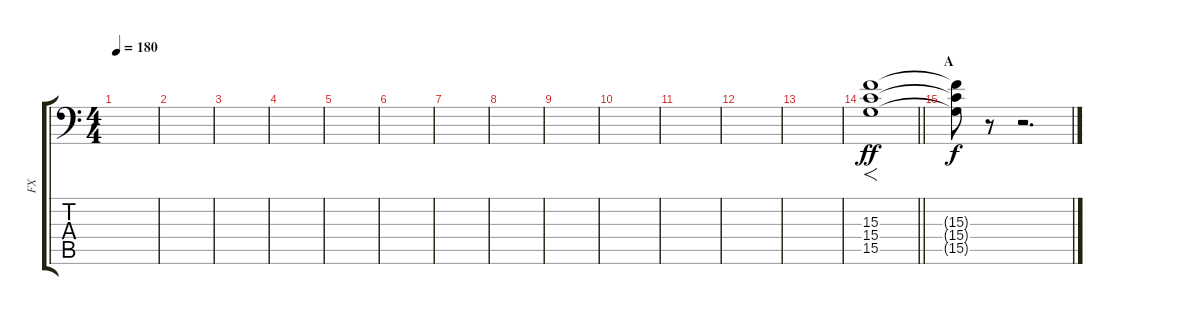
\track ("FX" "FX") {instrument reversecymbal}
\staff {score tabs}
\tuning (B3 Gb3 D3 A2 E2 A1) {hide}
\ts (4 4)
\tempo 180
\clef f4
\ks c
|
|
|
|
|
|
|
|
|
|
|
|
|
\barLineRight lightlight
(15.3 15.4 15.5).1{f dy ff volume 10 instrument reversecymbal} |
\section ("" "A")
(15.3{t} 15.4{t} 15.5{t}).8{dy f} r.8 r.2{d}
